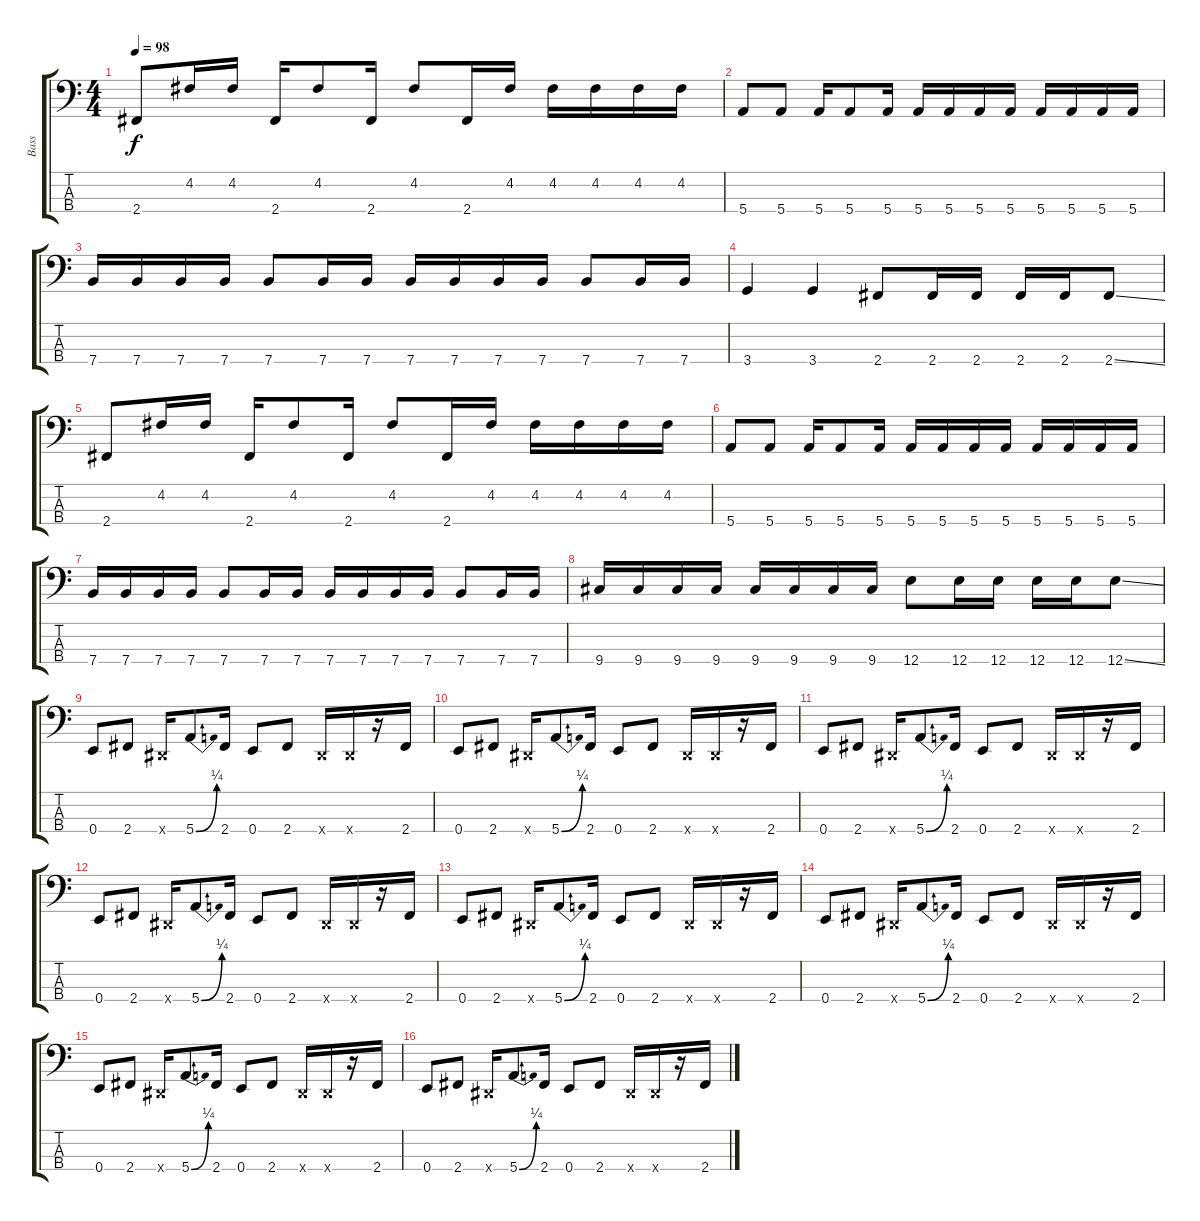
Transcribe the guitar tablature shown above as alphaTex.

\track ("Bass" "Bass") {instrument electricbassfinger}
\staff {score tabs}
\tuning (G2 D2 A1 E1) {hide}
\ts (4 4)
\tempo 98
\clef f4
\ks c
2.4.8{dy f} 4.2.16 4.2.16 2.4.16 4.2.8 2.4.16 4.2.8 2.4.16 4.2.16 4.2.16 4.2.16 4.2.16 4.2.16 |
5.4.8 5.4.8 5.4.16 5.4.8 5.4.16 5.4.16 5.4.16 5.4.16 5.4.16 5.4.16 5.4.16 5.4.16 5.4.16 |
7.4.16 7.4.16 7.4.16 7.4.16 7.4.8 7.4.16 7.4.16 7.4.16 7.4.16 7.4.16 7.4.16 7.4.8 7.4.16 7.4.16 |
3.4.4 3.4.4 2.4.8 2.4.16 2.4.16 2.4.16 2.4.16 2.4{ss}.8 |
2.4.8 4.2.16 4.2.16 2.4.16 4.2.8 2.4.16 4.2.8 2.4.16 4.2.16 4.2.16 4.2.16 4.2.16 4.2.16 |
5.4.8 5.4.8 5.4.16 5.4.8 5.4.16 5.4.16 5.4.16 5.4.16 5.4.16 5.4.16 5.4.16 5.4.16 5.4.16 |
7.4.16 7.4.16 7.4.16 7.4.16 7.4.8 7.4.16 7.4.16 7.4.16 7.4.16 7.4.16 7.4.16 7.4.8 7.4.16 7.4.16 |
9.4.16 9.4.16 9.4.16 9.4.16 9.4.16 9.4.16 9.4.16 9.4.16 12.4.8 12.4.16 12.4.16 12.4.16 12.4.16 12.4{ss}.8 |
0.4.8 2.4.8 -1.4{x}.16 5.4{be (bend 0 0 60 1)}.8 2.4.16 0.4.8 2.4.8 -1.4{x}.16 -1.4{x}.16 r.16 2.4.16 |
0.4.8 2.4.8 -1.4{x}.16 5.4{be (bend 0 0 60 1)}.8 2.4.16 0.4.8 2.4.8 -1.4{x}.16 -1.4{x}.16 r.16 2.4.16 |
0.4.8 2.4.8 -1.4{x}.16 5.4{be (bend 0 0 60 1)}.8 2.4.16 0.4.8 2.4.8 -1.4{x}.16 -1.4{x}.16 r.16 2.4.16 |
0.4.8 2.4.8 -1.4{x}.16 5.4{be (bend 0 0 60 1)}.8 2.4.16 0.4.8 2.4.8 -1.4{x}.16 -1.4{x}.16 r.16 2.4.16 |
0.4.8 2.4.8 -1.4{x}.16 5.4{be (bend 0 0 60 1)}.8 2.4.16 0.4.8 2.4.8 -1.4{x}.16 -1.4{x}.16 r.16 2.4.16 |
0.4.8 2.4.8 -1.4{x}.16 5.4{be (bend 0 0 60 1)}.8 2.4.16 0.4.8 2.4.8 -1.4{x}.16 -1.4{x}.16 r.16 2.4.16 |
0.4.8 2.4.8 -1.4{x}.16 5.4{be (bend 0 0 60 1)}.8 2.4.16 0.4.8 2.4.8 -1.4{x}.16 -1.4{x}.16 r.16 2.4.16 |
0.4.8 2.4.8 -1.4{x}.16 5.4{be (bend 0 0 60 1)}.8 2.4.16 0.4.8 2.4.8 -1.4{x}.16 -1.4{x}.16 r.16 2.4.16
